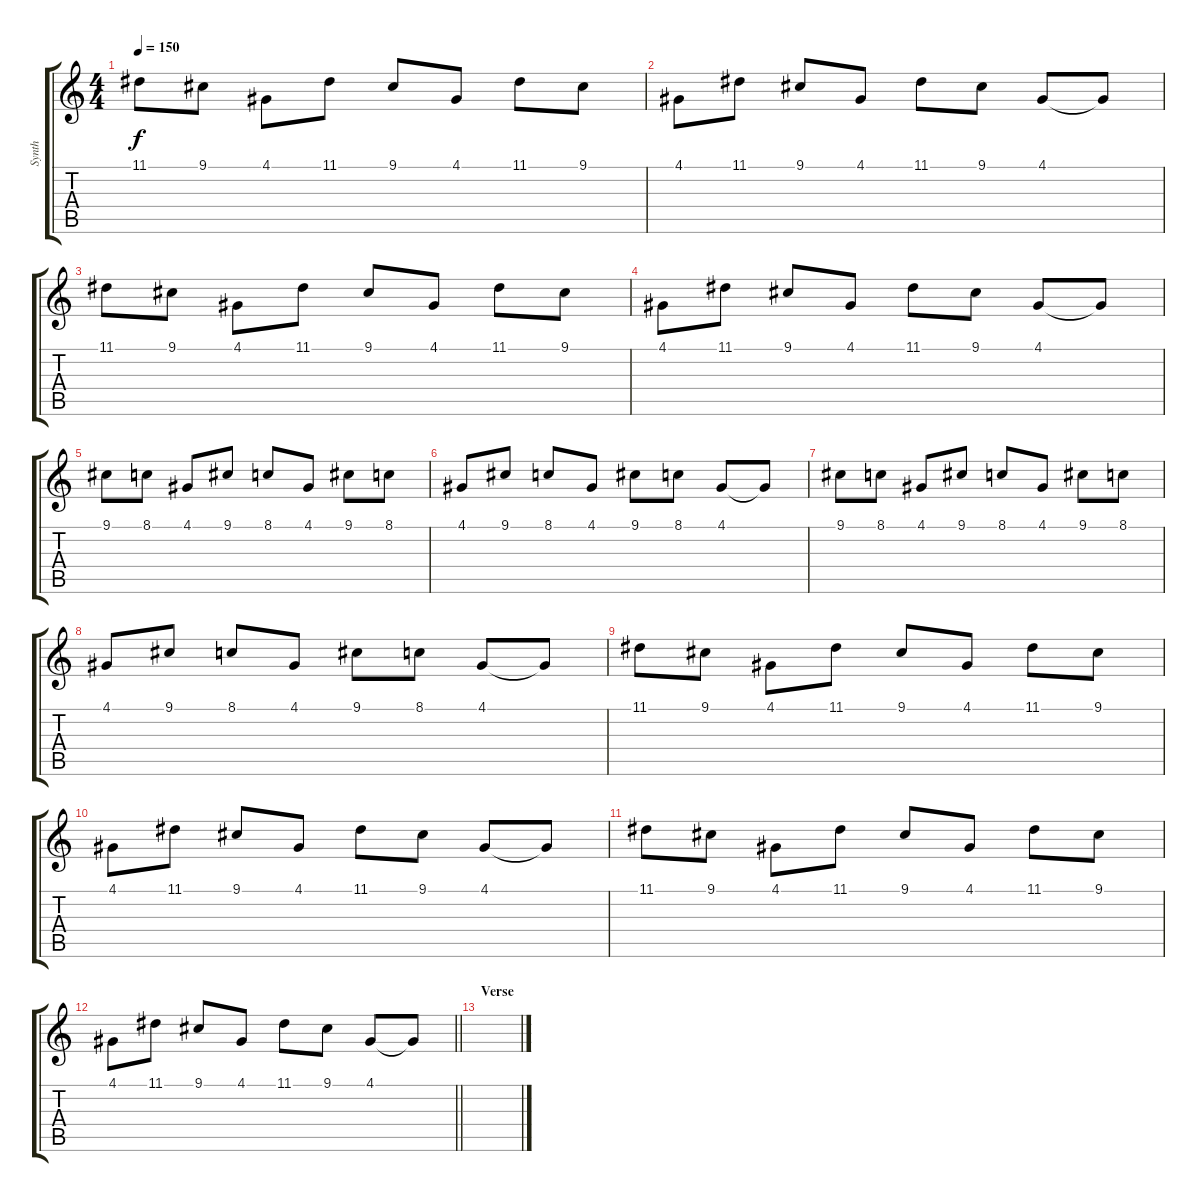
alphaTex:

\track ("Synth" "Synth") {instrument synthstrings2}
\staff {score tabs}
\tuning (E4 B3 G3 D3 A2 E2) {hide}
\ts (4 4)
\tempo 150
\clef g2
\ks c
11.1.8{dy f} 9.1.8 4.1.8 11.1.8 9.1.8 4.1.8 11.1.8 9.1.8 |
4.1.8 11.1.8 9.1.8 4.1.8 11.1.8 9.1.8 4.1.8 4.1{t}.8 |
11.1.8 9.1.8 4.1.8 11.1.8 9.1.8 4.1.8 11.1.8 9.1.8 |
4.1.8 11.1.8 9.1.8 4.1.8 11.1.8 9.1.8 4.1.8 4.1{t}.8 |
9.1.8 8.1.8 4.1.8 9.1.8 8.1.8 4.1.8 9.1.8 8.1.8 |
4.1.8 9.1.8 8.1.8 4.1.8 9.1.8 8.1.8 4.1.8 4.1{t}.8 |
9.1.8 8.1.8 4.1.8 9.1.8 8.1.8 4.1.8 9.1.8 8.1.8 |
4.1.8 9.1.8 8.1.8 4.1.8 9.1.8 8.1.8 4.1.8 4.1{t}.8 |
11.1.8 9.1.8 4.1.8 11.1.8 9.1.8 4.1.8 11.1.8 9.1.8 |
4.1.8 11.1.8 9.1.8 4.1.8 11.1.8 9.1.8 4.1.8 4.1{t}.8 |
11.1.8 9.1.8 4.1.8 11.1.8 9.1.8 4.1.8 11.1.8 9.1.8 |
\barLineRight lightlight
4.1.8 11.1.8 9.1.8 4.1.8 11.1.8 9.1.8 4.1.8 4.1{t}.8 |
\section ("" "Verse")
